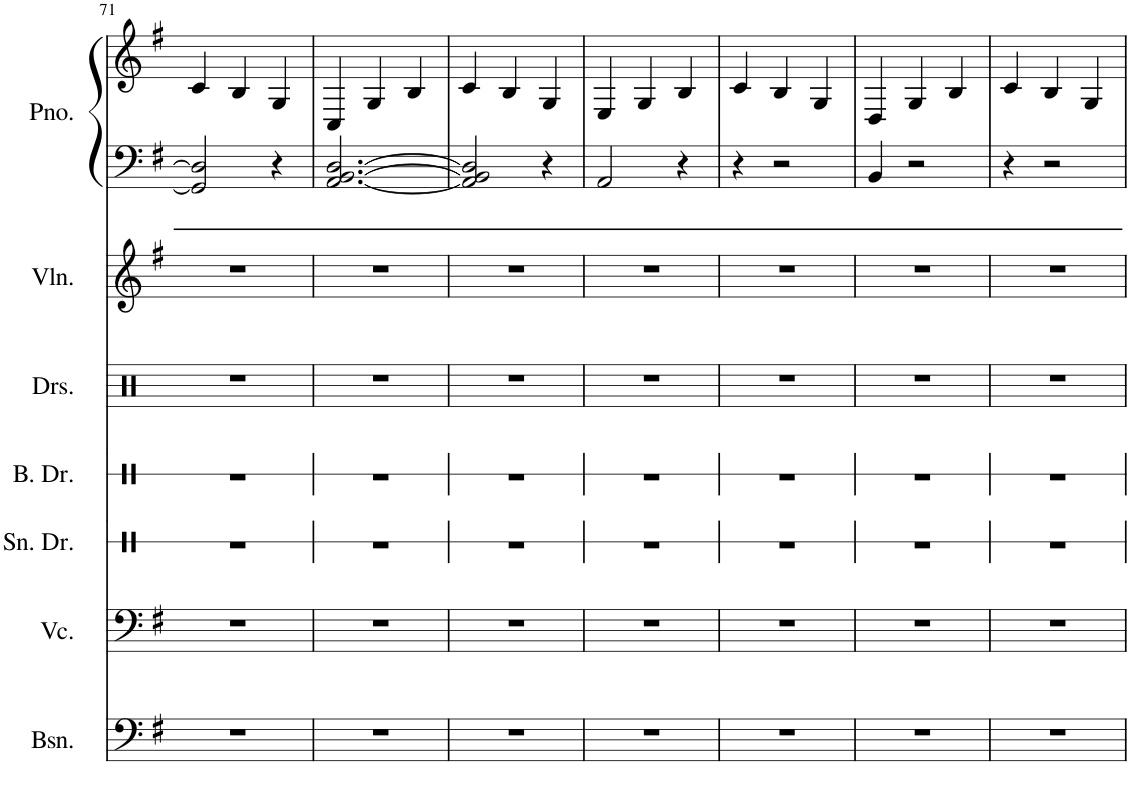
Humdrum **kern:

**kern	**kern	**kern	**kern	**kern	**kern	**kern	**kern
*part7	*part6	*part5	*part4	*part3	*part2	*part1	*part1
*staff8	*staff7	*staff6	*staff5	*staff4	*staff3	*staff2	*staff1
*I"Bassoon	*I"Violoncello	*I"Snare Drum	*I"Bass Drum	*I"Drumset	*I"Violin	*I"Piano	*
*I'Bsn.	*I'Vc.	*I'Sn. Dr.	*I'B. Dr.	*I'Drs.	*I'Vln.	*I'Pno.	*
!!LO:PB:g=z
*clefF4	*clefF4	*clefX	*clefX	*clefX	*clefG2	*clefF4	*clefG2
*k[f#]	*k[f#]	*k[]	*k[]	*k[]	*k[f#]	*k[f#]	*k[f#]
*M3/4	*M3/4	*M3/4	*M3/4	*M3/4	*M3/4	*M3/4	*M3/4
=71	=71	=71	=71	=71	=71	=71	=71
2.r	2.r	2.r	2.r	2.r	2.r	2GG/] 2D/]	4c/
.	.	.	.	.	.	.	4B/
.	.	.	.	.	.	4r	4G/
=72	=72	=72	=72	=72	=72	=72	=72
2.r	2.r	2.r	2.r	2.r	2.r	[2.AA/ [2.BB/ [2.D/	4C/
.	.	.	.	.	.	.	4G/
.	.	.	.	.	.	.	4B/
=73	=73	=73	=73	=73	=73	=73	=73
2.r	2.r	2.r	2.r	2.r	2.r	2AA/] 2BB/] 2D/]	4c/
.	.	.	.	.	.	.	4B/
.	.	.	.	.	.	4r	4G/
=74	=74	=74	=74	=74	=74	=74	=74
2.r	2.r	2.r	2.r	2.r	2.r	2AA/	4E/
.	.	.	.	.	.	.	4G/
.	.	.	.	.	.	4r	4B/
=75	=75	=75	=75	=75	=75	=75	=75
2.r	2.r	2.r	2.r	2.r	2.r	4r	4c/
.	.	.	.	.	.	2r	4B/
.	.	.	.	.	.	.	4G/
=76	=76	=76	=76	=76	=76	=76	=76
2.r	2.r	2.r	2.r	2.r	2.r	4BB/	4D/
.	.	.	.	.	.	2r	4G/
.	.	.	.	.	.	.	4B/
=77	=77	=77	=77	=77	=77	=77	=77
2.r	2.r	2.r	2.r	2.r	2.r	4r	4c/
.	.	.	.	.	.	2r	4B/
.	.	.	.	.	.	.	4G/
=	=	=	=	=	=	=	=
*-	*-	*-	*-	*-	*-	*-	*-
